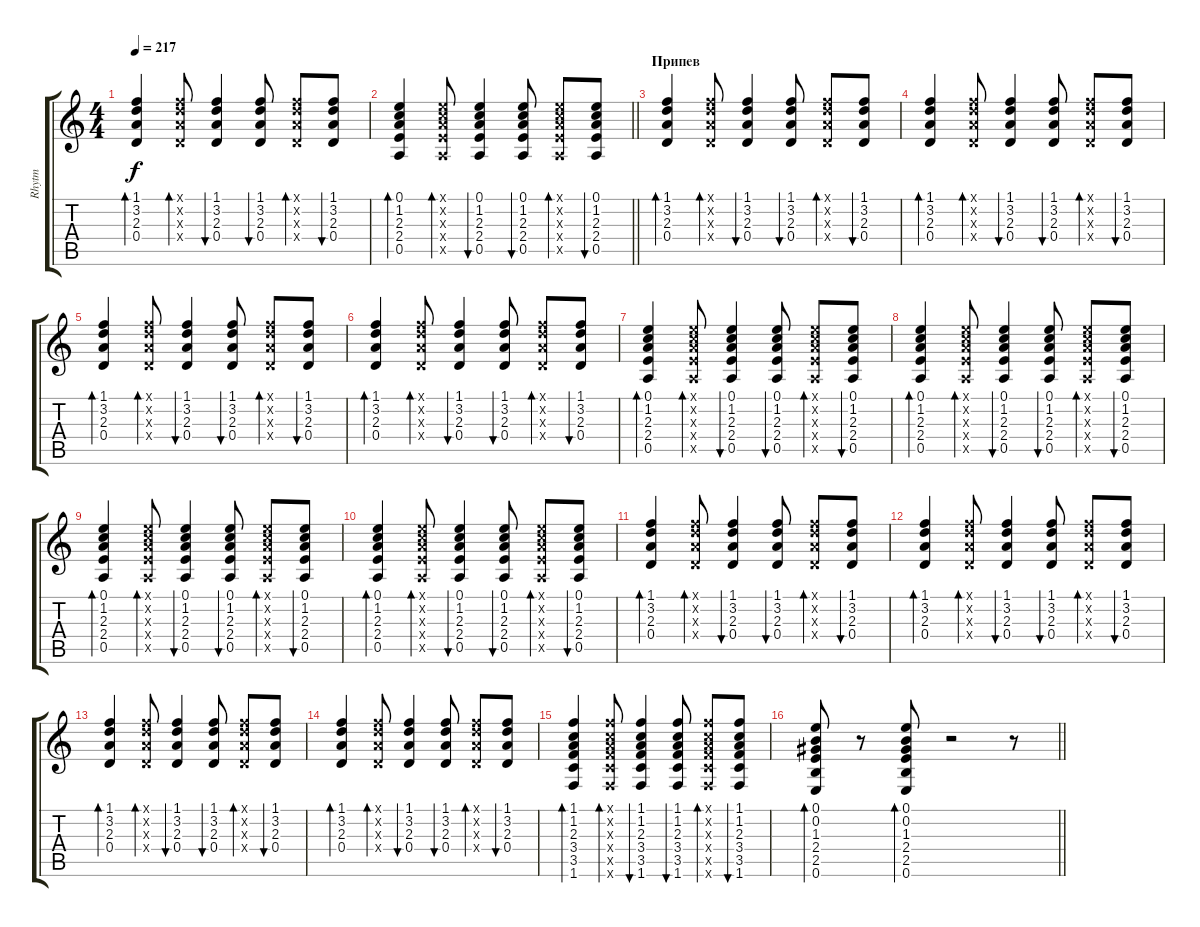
\track ("Rhytm" "Rhytm") {instrument acousticguitarsteel}
\staff {score tabs}
\tuning (E4 B3 G3 D3 A2 E2) {hide}
\ts (4 4)
\tempo 217
\clef g2
\ks c
(1.1 3.2 2.3 0.4).4{bd 60 dy f} (1.1{x} 3.2{x} 2.3{x} 0.4{x}).8{bd 60} (1.1 3.2 2.3 0.4).4{bu 60} (1.1 3.2 2.3 0.4).8{bu 60} (1.1{x} 3.2{x} 2.3{x} 0.4{x}).8{bd 60} (1.1 3.2 2.3 0.4).8{bu 60} |
\barLineRight lightlight
(0.1 1.2 2.3 2.4 0.5).4{bd 60} (0.1{x} 1.2{x} 2.3{x} 2.4{x} 0.5{x}).8{bd 60} (0.1 1.2 2.3 2.4 0.5).4{bu 60} (0.1 1.2 2.3 2.4 0.5).8{bu 60} (0.1{x} 1.2{x} 2.3{x} 2.4{x} 0.5{x}).8{bd 60} (0.1 1.2 2.3 2.4 0.5).8{bu 60} |
\section ("" "Припев")
(1.1 3.2 2.3 0.4).4{bd 60} (1.1{x} 3.2{x} 2.3{x} 0.4{x}).8{bd 60} (1.1 3.2 2.3 0.4).4{bu 60} (1.1 3.2 2.3 0.4).8{bu 60} (1.1{x} 3.2{x} 2.3{x} 0.4{x}).8{bd 60} (1.1 3.2 2.3 0.4).8{bu 60} |
(1.1 3.2 2.3 0.4).4{bd 60} (1.1{x} 3.2{x} 2.3{x} 0.4{x}).8{bd 60} (1.1 3.2 2.3 0.4).4{bu 60} (1.1 3.2 2.3 0.4).8{bu 60} (1.1{x} 3.2{x} 2.3{x} 0.4{x}).8{bd 60} (1.1 3.2 2.3 0.4).8{bu 60} |
(1.1 3.2 2.3 0.4).4{bd 60} (1.1{x} 3.2{x} 2.3{x} 0.4{x}).8{bd 60} (1.1 3.2 2.3 0.4).4{bu 60} (1.1 3.2 2.3 0.4).8{bu 60} (1.1{x} 3.2{x} 2.3{x} 0.4{x}).8{bd 60} (1.1 3.2 2.3 0.4).8{bu 60} |
(1.1 3.2 2.3 0.4).4{bd 60} (1.1{x} 3.2{x} 2.3{x} 0.4{x}).8{bd 60} (1.1 3.2 2.3 0.4).4{bu 60} (1.1 3.2 2.3 0.4).8{bu 60} (1.1{x} 3.2{x} 2.3{x} 0.4{x}).8{bd 60} (1.1 3.2 2.3 0.4).8{bu 60} |
(0.1 1.2 2.3 2.4 0.5).4{bd 60} (0.1{x} 1.2{x} 2.3{x} 2.4{x} 0.5{x}).8{bd 60} (0.1 1.2 2.3 2.4 0.5).4{bu 60} (0.1 1.2 2.3 2.4 0.5).8{bu 60} (0.1{x} 1.2{x} 2.3{x} 2.4{x} 0.5{x}).8{bd 60} (0.1 1.2 2.3 2.4 0.5).8{bu 60} |
(0.1 1.2 2.3 2.4 0.5).4{bd 60} (0.1{x} 1.2{x} 2.3{x} 2.4{x} 0.5{x}).8{bd 60} (0.1 1.2 2.3 2.4 0.5).4{bu 60} (0.1 1.2 2.3 2.4 0.5).8{bu 60} (0.1{x} 1.2{x} 2.3{x} 2.4{x} 0.5{x}).8{bd 60} (0.1 1.2 2.3 2.4 0.5).8{bu 60} |
(0.1 1.2 2.3 2.4 0.5).4{bd 60} (0.1{x} 1.2{x} 2.3{x} 2.4{x} 0.5{x}).8{bd 60} (0.1 1.2 2.3 2.4 0.5).4{bu 60} (0.1 1.2 2.3 2.4 0.5).8{bu 60} (0.1{x} 1.2{x} 2.3{x} 2.4{x} 0.5{x}).8{bd 60} (0.1 1.2 2.3 2.4 0.5).8{bu 60} |
(0.1 1.2 2.3 2.4 0.5).4{bd 60} (0.1{x} 1.2{x} 2.3{x} 2.4{x} 0.5{x}).8{bd 60} (0.1 1.2 2.3 2.4 0.5).4{bu 60} (0.1 1.2 2.3 2.4 0.5).8{bu 60} (0.1{x} 1.2{x} 2.3{x} 2.4{x} 0.5{x}).8{bd 60} (0.1 1.2 2.3 2.4 0.5).8{bu 60} |
(1.1 3.2 2.3 0.4).4{bd 60} (1.1{x} 3.2{x} 2.3{x} 0.4{x}).8{bd 60} (1.1 3.2 2.3 0.4).4{bu 60} (1.1 3.2 2.3 0.4).8{bu 60} (1.1{x} 3.2{x} 2.3{x} 0.4{x}).8{bd 60} (1.1 3.2 2.3 0.4).8{bu 60} |
(1.1 3.2 2.3 0.4).4{bd 60} (1.1{x} 3.2{x} 2.3{x} 0.4{x}).8{bd 60} (1.1 3.2 2.3 0.4).4{bu 60} (1.1 3.2 2.3 0.4).8{bu 60} (1.1{x} 3.2{x} 2.3{x} 0.4{x}).8{bd 60} (1.1 3.2 2.3 0.4).8{bu 60} |
(1.1 3.2 2.3 0.4).4{bd 60} (1.1{x} 3.2{x} 2.3{x} 0.4{x}).8{bd 60} (1.1 3.2 2.3 0.4).4{bu 60} (1.1 3.2 2.3 0.4).8{bu 60} (1.1{x} 3.2{x} 2.3{x} 0.4{x}).8{bd 60} (1.1 3.2 2.3 0.4).8{bu 60} |
(1.1 3.2 2.3 0.4).4{bd 60} (1.1{x} 3.2{x} 2.3{x} 0.4{x}).8{bd 60} (1.1 3.2 2.3 0.4).4{bu 60} (1.1 3.2 2.3 0.4).8{bu 60} (1.1{x} 3.2{x} 2.3{x} 0.4{x}).8{bd 60} (1.1 3.2 2.3 0.4).8{bu 60} |
(1.1 1.2 2.3 3.4 3.5 1.6).4{bd 60} (1.1{x} 1.2{x} 2.3{x} 3.4{x} 3.5{x} 1.6{x}).8{bd 60} (1.1 1.2 2.3 3.4 3.5 1.6).4{bu 60} (1.1 1.2 2.3 3.4 3.5 1.6).8{bu 60} (1.1{x} 1.2{x} 2.3{x} 3.4{x} 3.5{x} 1.6{x}).8{bd 60} (1.1 1.2 2.3 3.4 3.5 1.6).8{bu 60} |
\barLineRight lightlight
(0.1 0.2 1.3 2.4 2.5 0.6).8{bd 60} r.8 (0.1 0.2 1.3 2.4 2.5 0.6).8{bd 60} r.2 r.8
